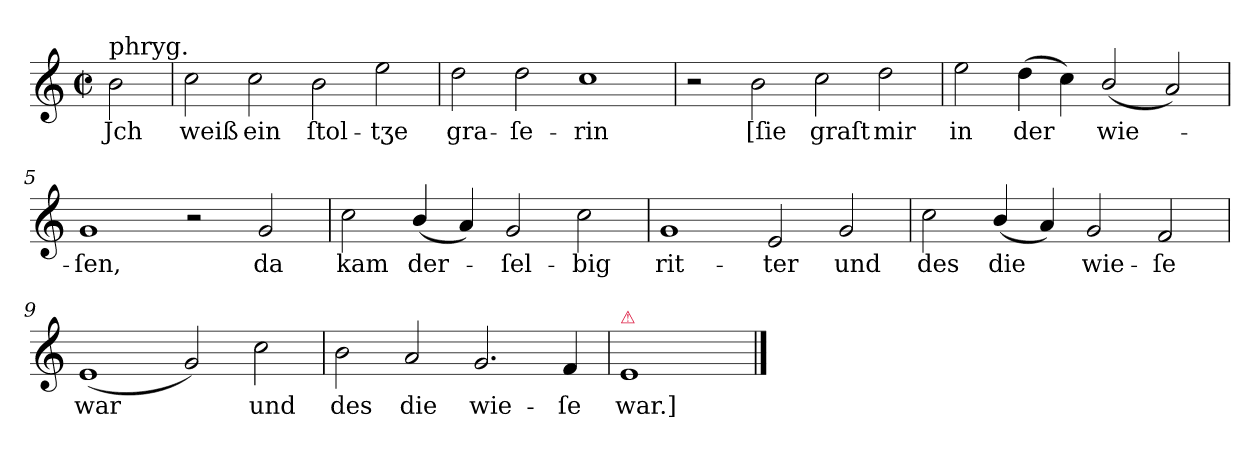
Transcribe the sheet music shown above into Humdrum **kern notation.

**kern	**text
*part1	*part1
*staff1	*staff1
*k[]	*
*E:phr	*
*M4/2	*
*met(c|)	*
=	=
!LO:TX:a:t=phryg.	!
2b	Jch
=1	=1
2cc	weiß
2cc	ein
2b	ſtol-
2ee	-tʒe
=2	=2
2dd	gra-
2dd	-ſe-
1cc	-rin
=3	=3
2r	.
2b	[ſie
2cc	graſt
2dd	mir
=4	=4
2ee	in
(4dd	der
4cc)	.
(2b/	wie-
2a/)	.
=5	=5
1g	-ſen,
2r	.
2g	da
=6	=6
2cc	kam
(4b/	der-
4a/)	.
2g	-ſel-
2cc	-big
=7	=7
1g	rit-
2e	-ter
2g	und
=8	=8
2cc	des
(4b/	die
4a/)	.
2g	wie-
2f	-ſe
=9	=9
(1e	war
2g)	.
2cc	und
=10	=10
2b	des
2a	die
2.g	wie-
4f	-ſe
=11	=11
!LO:TX:a:color=crimson:t=⚠	!
!LO:N:vis=1	!
1.e	war.]
==	==
*-	*-
